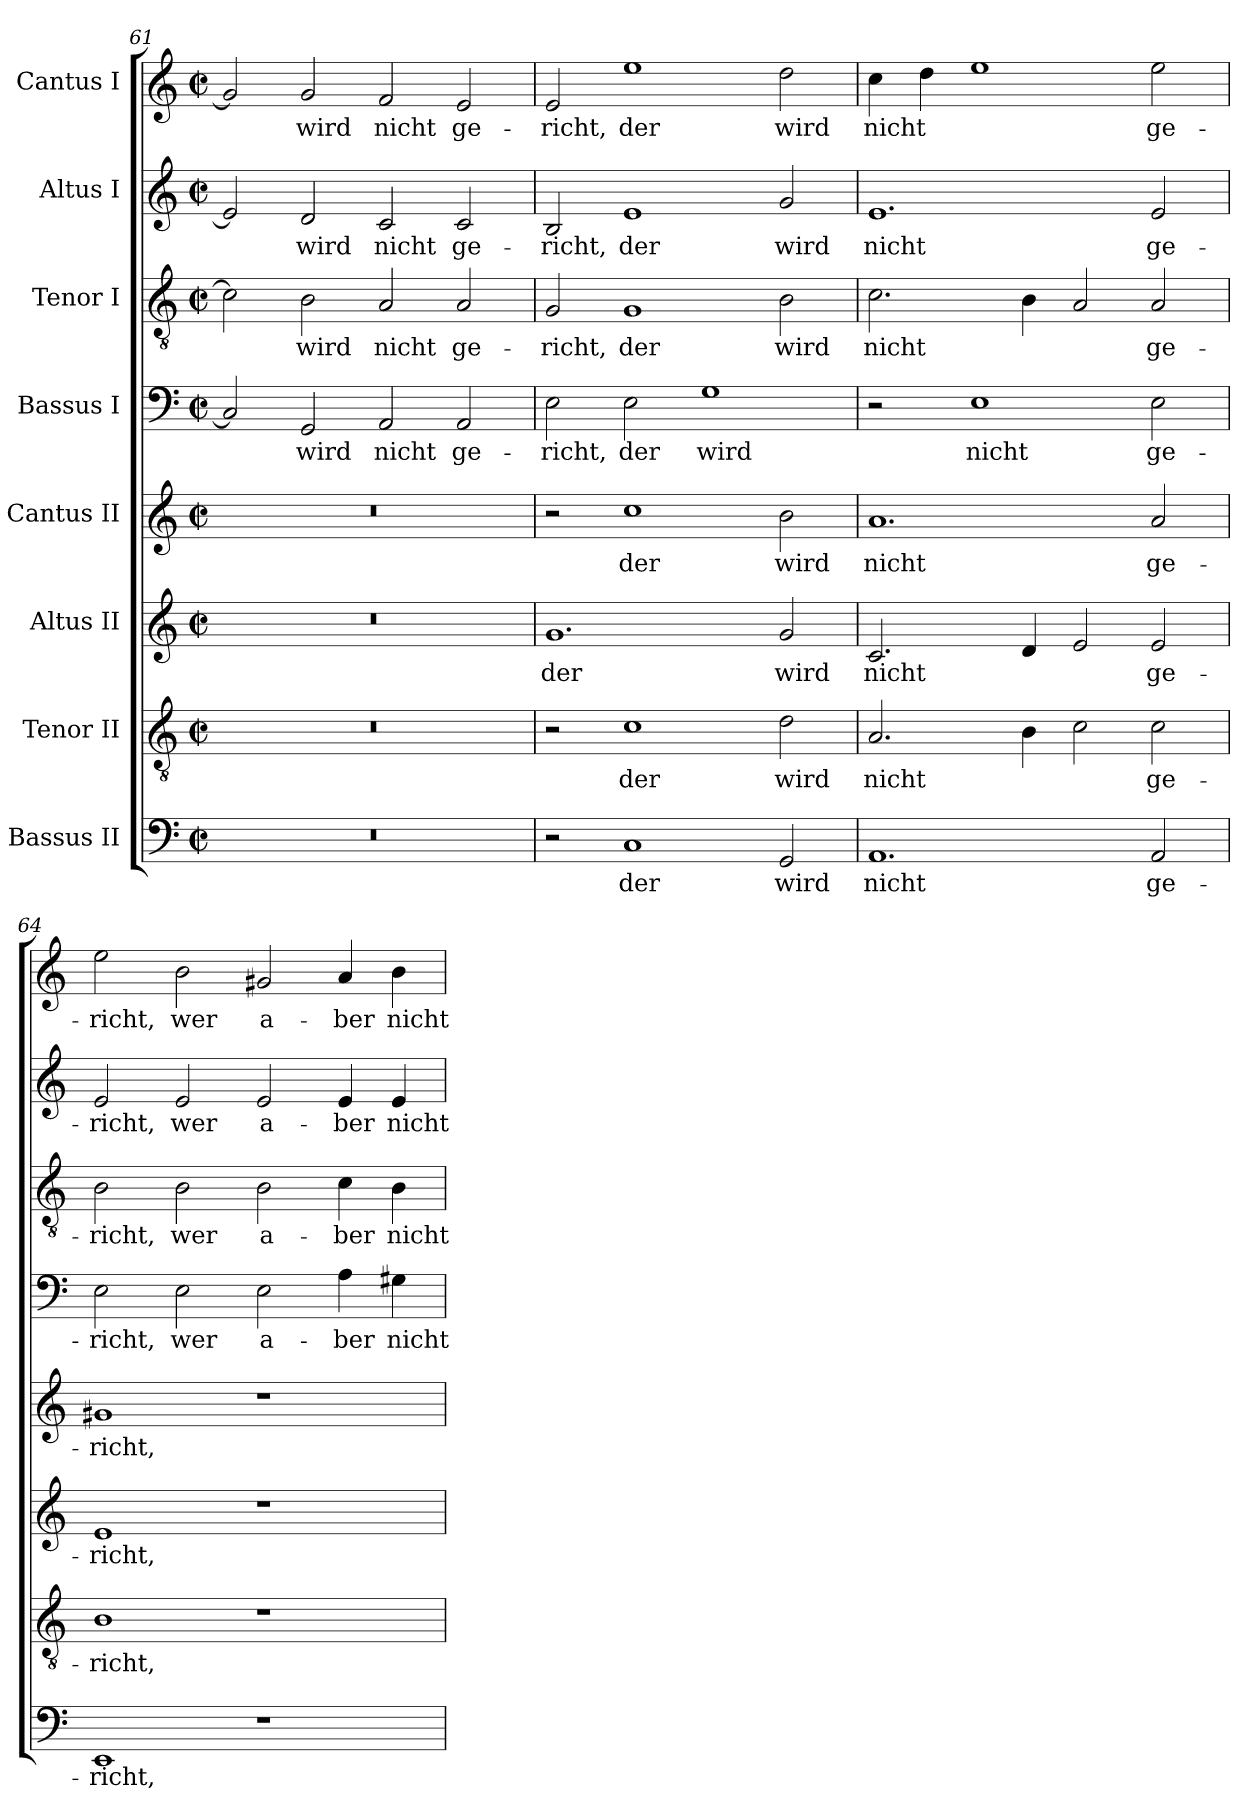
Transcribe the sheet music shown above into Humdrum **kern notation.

**kern	**text	**kern	**text	**kern	**text	**kern	**text	**kern	**text	**kern	**text	**kern	**text	**kern	**text
*part8	*part8	*part7	*part7	*part6	*part6	*part5	*part5	*part4	*part4	*part3	*part3	*part2	*part2	*part1	*part1
*staff8	*staff8	*staff7	*staff7	*staff6	*staff6	*staff5	*staff5	*staff4	*staff4	*staff3	*staff3	*staff2	*staff2	*staff1	*staff1
*I"Bassus II	*	*I"Tenor II	*	*I"Altus II	*	*I"Cantus II	*	*I"Bassus I	*	*I"Tenor I	*	*I"Altus I	*	*I"Cantus I	*
*clefF4	*	*clefGv2	*	*clefG2	*	*clefG2	*	*clefF4	*	*clefGv2	*	*clefG2	*	*clefG2	*
*k[]	*	*k[]	*	*k[]	*	*k[]	*	*k[]	*	*k[]	*	*k[]	*	*k[]	*
*M4/2	*	*M4/2	*	*M4/2	*	*M4/2	*	*M4/2	*	*M4/2	*	*M4/2	*	*M4/2	*
*met(c|)	*	*met(c|)	*	*met(c|)	*	*met(c|)	*	*met(c|)	*	*met(c|)	*	*met(c|)	*	*met(c|)	*
=61	=61	=61	=61	=61	=61	=61	=61	=61	=61	=61	=61	=61	=61	=61	=61
0r	.	0r	.	0r	.	0r	.	2C/]	.	2c\]	.	2e/]	.	2g/]	.
!	!	!	!	!	!	!	!	!	!LO:LY:b	!	!LO:LY:b	!	!LO:LY:b	!	!LO:LY:b
.	.	.	.	.	.	.	.	2GG/	wird	2B\	wird	2d/	wird	2g/	wird
!	!	!	!	!	!	!	!	!	!LO:LY:b	!	!LO:LY:b	!	!LO:LY:b	!	!LO:LY:b
.	.	.	.	.	.	.	.	2AA/	nicht	2A/	nicht	2c/	nicht	2f/	nicht
!	!	!	!	!	!	!	!	!	!LO:LY:b	!	!LO:LY:b	!	!LO:LY:b	!	!LO:LY:b
.	.	.	.	.	.	.	.	2AA/	ge-	2A/	ge-	2c/	ge-	2e/	ge-
!!LO:PB:g=z
=62	=62	=62	=62	=62	=62	=62	=62	=62	=62	=62	=62	=62	=62	=62	=62
!	!	!	!	!	!LO:LY:b	!	!	!	!LO:LY:b	!	!LO:LY:b	!	!LO:LY:b	!	!LO:LY:b
2r	.	2r	.	1.g	der	2r	.	2E\	-richt,	2G/	-richt,	2B/	-richt,	2e/	-richt,
!	!LO:LY:b	!	!LO:LY:b	!	!	!	!LO:LY:b	!	!LO:LY:b	!	!LO:LY:b	!	!LO:LY:b	!	!LO:LY:b
1C	der	1c	der	.	.	1cc	der	2E\	der	1G	der	1e	der	1ee	der
!	!	!	!	!	!	!	!	!	!LO:LY:b	!	!	!	!	!	!
.	.	.	.	.	.	.	.	1G	wird	.	.	.	.	.	.
!	!LO:LY:b	!	!LO:LY:b	!	!LO:LY:b	!	!LO:LY:b	!	!	!	!LO:LY:b	!	!LO:LY:b	!	!LO:LY:b
2GG/	wird	2d\	wird	2g/	wird	2b\	wird	.	.	2B\	wird	2g/	wird	2dd\	wird
=63	=63	=63	=63	=63	=63	=63	=63	=63	=63	=63	=63	=63	=63	=63	=63
!	!LO:LY:b	!	!LO:LY:b	!	!LO:LY:b	!	!LO:LY:b	!	!	!	!LO:LY:b	!	!LO:LY:b	!	!LO:LY:b
1.AA	nicht	2.A/	nicht	2.c/	nicht	1.a	nicht	2r	.	2.c\	nicht	1.e	nicht	4cc\	nicht
.	.	.	.	.	.	.	.	.	.	.	.	.	.	4dd\	.
!	!	!	!	!	!	!	!	!	!LO:LY:b	!	!	!	!	!	!
.	.	.	.	.	.	.	.	1E	nicht	.	.	.	.	1ee	.
.	.	4B\	.	4d/	.	.	.	.	.	4B\	.	.	.	.	.
.	.	2c\	.	2e/	.	.	.	.	.	2A/	.	.	.	.	.
!	!LO:LY:b	!	!LO:LY:b	!	!LO:LY:b	!	!LO:LY:b	!	!LO:LY:b	!	!LO:LY:b	!	!LO:LY:b	!	!LO:LY:b
2AA/	ge-	2c\	ge-	2e/	ge-	2a/	ge-	2E\	ge-	2A/	ge-	2e/	ge-	2ee\	ge-
=64	=64	=64	=64	=64	=64	=64	=64	=64	=64	=64	=64	=64	=64	=64	=64
!	!LO:LY:b	!	!LO:LY:b	!	!LO:LY:b	!	!LO:LY:b	!	!LO:LY:b	!	!LO:LY:b	!	!LO:LY:b	!	!LO:LY:b
1EE	-richt,	1B	-richt,	1e	-richt,	1g#X	-richt,	2E\	-richt,	2B\	-richt,	2e/	-richt,	2ee\	-richt,
!	!	!	!	!	!	!	!	!	!LO:LY:b	!	!LO:LY:b	!	!LO:LY:b	!	!LO:LY:b
.	.	.	.	.	.	.	.	2E\	wer	2B\	wer	2e/	wer	2b\	wer
!	!	!	!	!	!	!	!	!	!LO:LY:b	!	!LO:LY:b	!	!LO:LY:b	!	!LO:LY:b
1r	.	1r	.	1r	.	1r	.	2E\	a-	2B\	a-	2e/	a-	2g#X/	a-
!	!	!	!	!	!	!	!	!	!LO:LY:b	!	!LO:LY:b	!	!LO:LY:b	!	!LO:LY:b
.	.	.	.	.	.	.	.	4A\	-ber	4c\	-ber	4e/	-ber	4a/	-ber
!	!	!	!	!	!	!	!	!	!LO:LY:b	!	!LO:LY:b	!	!LO:LY:b	!	!LO:LY:b
.	.	.	.	.	.	.	.	4G#X\	nicht	4B\	nicht	4e/	nicht	4b\	nicht
=	=	=	=	=	=	=	=	=	=	=	=	=	=	=	=
*-	*-	*-	*-	*-	*-	*-	*-	*-	*-	*-	*-	*-	*-	*-	*-
